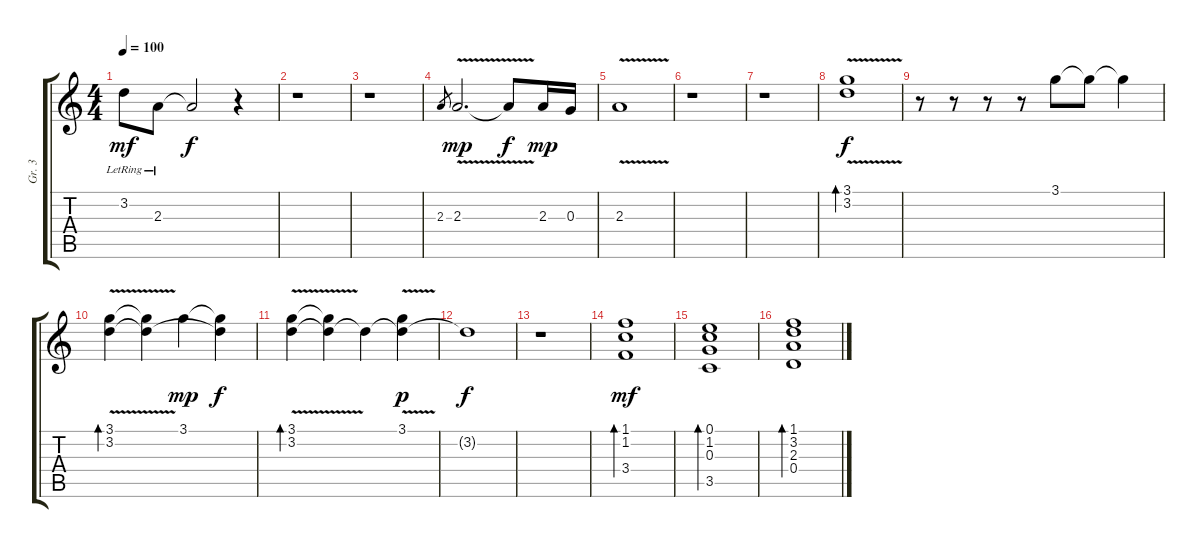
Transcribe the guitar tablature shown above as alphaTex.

\track ("Gr. 3" "Gr. 3") {instrument electricguitarclean}
\staff {score tabs}
\tuning (E4 B3 G3 D3 A2 E2) {hide}
\ts (4 4)
\tempo 100
\clef g2
\ks c
3.2{lr}.8{dy mf} 2.3{lr}.8 2.3{t}.2{dy f} r.4 |
r.1 |
r.1 |
2.3.8{gr} 2.3{v}.2{d dy mp} 2.3{t}.8{dy f} 2.3.16{dy mp} 0.3.16 |
2.3{v}.1 |
r.1 |
r.1 |
(3.1 3.2{v}).1{bd 480 dy f} |
r.8 r.8 r.8 r.8 3.1.8 3.1{t}.8 3.1{t}.4 |
(3.1 3.2{v}).4{bd 480} (3.1{t} 3.2{t}).4 3.1.4{dy mp} (3.1{t} 3.2{t}).4{dy f} |
(3.1 3.2{v}).4{bd 480} (3.1{t} 3.2{t}).4 3.2{t}.4 (3.1{v} 3.2{t}).4{dy p} |
3.2{t}.1{dy f} |
r.1 |
(1.1 1.2 3.4).1{bd 480 dy mf} |
(0.1 1.2 0.3 3.5).1{bd 480} |
(1.1 3.2 2.3 0.4).1{bd 480}
